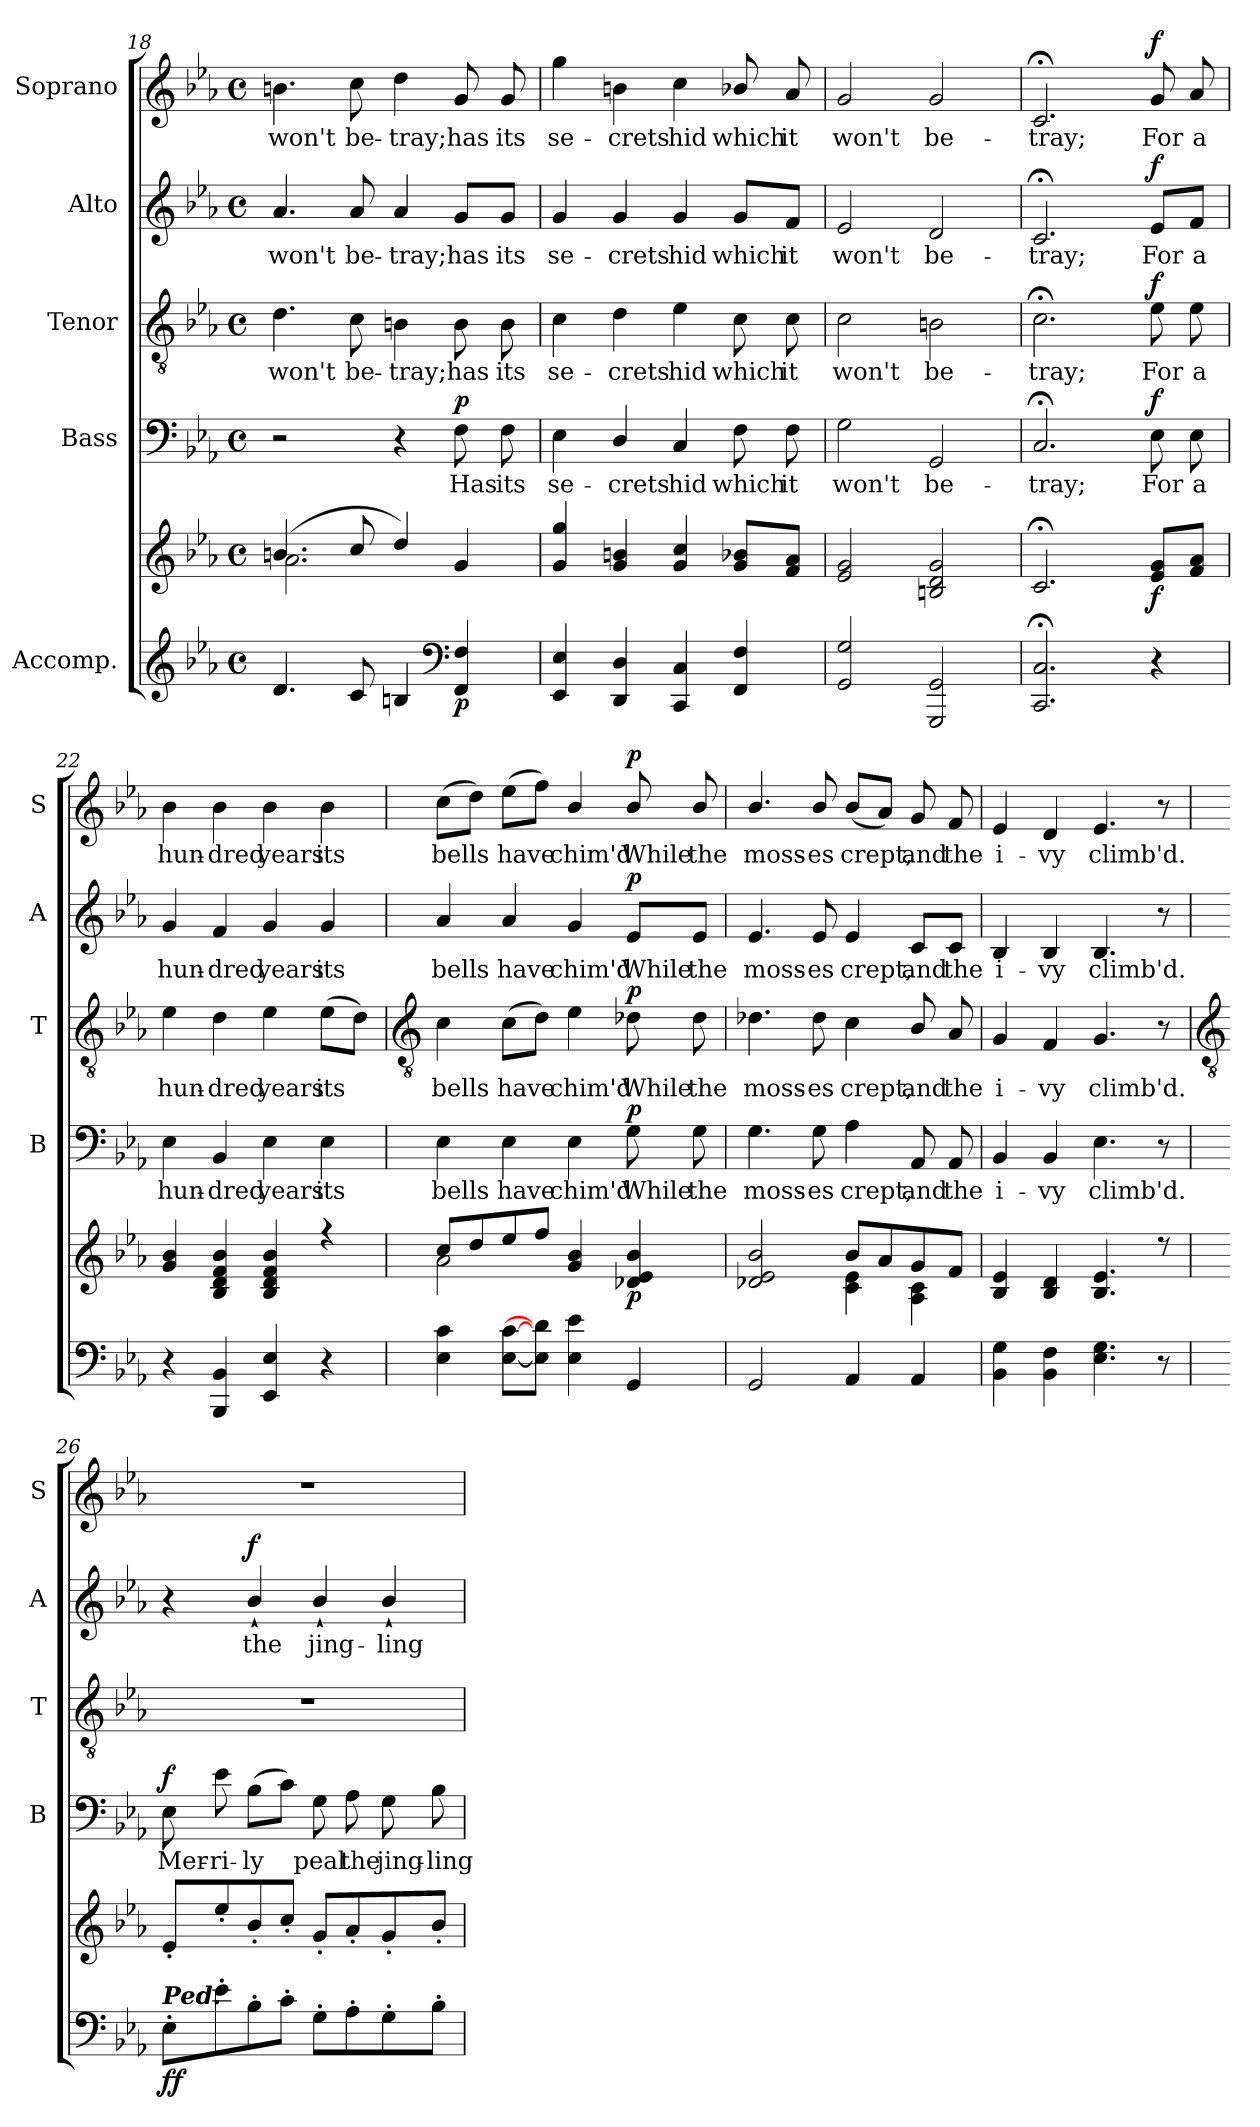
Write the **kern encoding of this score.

**kern	**kern	**dynam	**kern	**text	**dynam	**kern	**text	**dynam	**kern	**text	**dynam	**kern	**text	**dynam
*part5	*part5	*part5	*part4	*part4	*part4	*part3	*part3	*part3	*part2	*part2	*part2	*part1	*part1	*part1
*staff6	*staff5	*staff5/6	*staff4	*staff4	*staff4	*staff3	*staff3	*staff3	*staff2	*staff2	*staff2	*staff1	*staff1	*staff1
*I"Accomp.	*	*	*I"Bass	*	*	*I"Tenor	*	*	*I"Alto	*	*	*I"Soprano	*	*
*	*	*	*I'B	*	*	*I'T	*	*	*I'A	*	*	*I'S	*	*
!!LO:LB:g=z
*clefG2	*clefG2	*	*clefF4	*	*	*clefGv2	*	*	*clefG2	*	*	*clefG2	*	*
*k[b-e-a-]	*k[b-e-a-]	*	*k[b-e-a-]	*	*	*k[b-e-a-]	*	*	*k[b-e-a-]	*	*	*k[b-e-a-]	*	*
*E-:	*E-:	*	*E-:	*	*	*E-:	*	*	*E-:	*	*	*E-:	*	*
*M4/4	*M4/4	*	*M4/4	*	*	*M4/4	*	*	*M4/4	*	*	*M4/4	*	*
*met(c)	*met(c)	*	*met(c)	*	*	*met(c)	*	*	*met(c)	*	*	*met(c)	*	*
=18	=18	=18	=18	=18	=18	=18	=18	=18	=18	=18	=18	=18	=18	=18
*	*^	*	*	*	*	*	*	*	*	*	*	*	*	*
!	!	!	!	!	!	!	!	!LO:LY:b	!	!	!LO:LY:b	!	!	!LO:LY:b	!
4.d	(<4.bn/	2.a-\	.	2r	.	.	4.d	won't	.	4.a-	won't	.	4.bn	won't	.
!	!	!	!	!	!	!	!	!LO:LY:b	!	!	!LO:LY:b	!	!	!LO:LY:b	!
8c	8cc/	.	.	.	.	.	8c	be-	.	8a-	be-	.	8cc	be-	.
!	!	!	!	!	!	!	!	!LO:LY:b	!	!	!LO:LY:b	!	!	!LO:LY:b	!
4Bn	4dd/)	.	.	4r	.	.	4Bn	-tray;	.	4a-	-tray;	.	4dd	-tray;	.
*clefF4	*	*	*	*	*	*	*	*	*	*	*	*	*	*	*
!	!	!	!LO:DY:b=2	!	!LO:LY:b	!LO:DY:b	!	!LO:LY:b	!	!	!LO:LY:b	!	!	!LO:LY:b	!
4FF 4F	4g	4ryy	p	8F	Has	p	8B	has	.	8g/L	has	.	8g	has	.
!	!	!	!	!	!LO:LY:b	!	!	!LO:LY:b	!	!	!LO:LY:b	!	!	!LO:LY:b	!
.	.	.	.	8F	its	.	8B	its	.	8g/J	its	.	8g	its	.
=19	=19	=19	=19	=19	=19	=19	=19	=19	=19	=19	=19	=19	=19	=19	=19
!	!	!	!	!	!LO:LY:b	!	!	!LO:LY:b	!	!	!LO:LY:b	!	!	!LO:LY:b	!
4EE- 4E-	4g 4gg	1ryy	.	4E-	se-	.	4c	se-	.	4g	se-	.	4gg	se-	.
!	!	!	!	!	!LO:LY:b	!	!	!LO:LY:b	!	!	!LO:LY:b	!	!	!LO:LY:b	!
4DD/ 4D/	4g 4bn	.	.	4D/	-crets	.	4d	-crets	.	4g	-crets	.	4bn	-crets	.
!	!	!	!	!	!LO:LY:b	!	!	!LO:LY:b	!	!	!LO:LY:b	!	!	!LO:LY:b	!
4CC 4C	4g 4cc	.	.	4C	hid	.	4e-	hid	.	4g	hid	.	4cc	hid	.
!	!	!	!	!	!LO:LY:b	!	!	!LO:LY:b	!	!	!LO:LY:b	!	!	!LO:LY:b	!
4FF 4F	8g/ 8b-X/L	.	.	8F	which	.	8c	which	.	8g/L	which	.	8b-X/	which	.
!	!	!	!	!	!LO:LY:b	!	!	!LO:LY:b	!	!	!LO:LY:b	!	!	!LO:LY:b	!
.	8f 8a-J	.	.	8F	it	.	8c	it	.	8f/J	it	.	8a-	it	.
=20	=20	=20	=20	=20	=20	=20	=20	=20	=20	=20	=20	=20	=20	=20	=20
!	!	!	!	!	!LO:LY:b	!	!	!LO:LY:b	!	!	!LO:LY:b	!	!	!LO:LY:b	!
2GG 2G	2e- 2g	1ryy	.	2G	won't	.	2c	won't	.	2e-	won't	.	2g	won't	.
!	!	!	!	!	!LO:LY:b	!	!	!LO:LY:b	!	!	!LO:LY:b	!	!	!LO:LY:b	!
2GGG 2GG	2Bn 2d 2g	.	.	2GG	be-	.	2Bn	be-	.	2d	be-	.	2g	be-	.
=21	=21	=21	=21	=21	=21	=21	=21	=21	=21	=21	=21	=21	=21	=21	=21
!	!	!	!	!	!LO:LY:b	!	!	!LO:LY:b	!	!	!LO:LY:b	!	!	!LO:LY:b	!
2.CC;< 2.C;<	2.c;<	1ryy	.	2.C;<	-tray;	.	2.c;<	-tray;	.	2.c;<	-tray;	.	2.c;<	-tray;	.
!	!	!	!LO:DY:b	!	!LO:LY:b	!LO:DY:b	!	!LO:LY:b	!LO:DY:b	!	!LO:LY:b	!LO:DY:b	!	!LO:LY:b	!LO:DY:b
4r	8e- 8gL	.	f	8E-	For	f	8e-	For	f	8e-/L	For	f	8g	For	f
!	!	!	!	!	!LO:LY:b	!	!	!LO:LY:b	!	!	!LO:LY:b	!	!	!LO:LY:b	!
.	8f 8a-J	.	.	8E-	a	.	8e-	a	.	8f/J	a	.	8a-	a	.
=22	=22	=22	=22	=22	=22	=22	=22	=22	=22	=22	=22	=22	=22	=22	=22
!	!	!	!	!	!LO:LY:b	!	!	!LO:LY:b	!	!	!LO:LY:b	!	!	!LO:LY:b	!
4r	4g 4b-	1ryy	.	4E-	hun-	.	4e-	hun-	.	4g	hun-	.	4b-	hun-	.
!	!	!	!	!	!LO:LY:b	!	!	!LO:LY:b	!	!	!LO:LY:b	!	!	!LO:LY:b	!
4BBB- 4BB-	4B- 4d 4f 4b-	.	.	4BB-	-dred	.	4d	-dred	.	4f	-dred	.	4b-	-dred	.
!	!	!	!	!	!LO:LY:b	!	!	!LO:LY:b	!	!	!LO:LY:b	!	!	!LO:LY:b	!
4EE- 4E-	4B- 4d 4f 4b-	.	.	4E-	years	.	4e-	years	.	4g	years	.	4b-	years	.
!	!	!	!	!	!LO:LY:b	!	!	!LO:LY:b	!	!	!LO:LY:b	!	!	!LO:LY:b	!
4r	4r	.	.	4E-	its	.	(>8e-L	its	.	4g	its	.	4b-	its	.
.	.	.	.	.	.	.	8dJ)	.	.	.	.	.	.	.	.
!!LO:LB:g=z
=23	=23	=23	=23	=23	=23	=23	=23	=23	=23	=23	=23	=23	=23	=23	=23
*	*	*	*	*	*	*	*clefGv2	*	*	*	*	*	*	*	*
!	!	!	!	!	!LO:LY:b	!	!	!LO:LY:b	!	!	!LO:LY:b	!	!	!LO:LY:b	!
4E- 4c	8cc/L	2a-\	.	4E-	bells	.	4c	bells	.	4a-	bells	.	(>8ccL	bells	.
.	8dd/	.	.	.	.	.	.	.	.	.	.	.	8ddJ)	.	.
!	!	!	!	!	!LO:LY:b	!	!	!LO:LY:b	!	!	!LO:LY:b	!	!	!LO:LY:b	!
[8E- [8cL	8ee-/	.	.	4E-	have	.	(>8cL	have	.	4a-	have	.	(>8ee-L	have	.
8E-] 8d]J	8ff/J	.	.	.	.	.	8dJ)	.	.	.	.	.	8ffJ)	.	.
!	!	!	!	!	!LO:LY:b	!	!	!LO:LY:b	!	!	!LO:LY:b	!	!	!LO:LY:b	!
4E- 4e-	4g/ 4b-/	2ryy	.	4E-	chim'd	.	4e-	chim'd	.	4g/	chim'd	.	4b-/	chim'd	.
!	!	!	!LO:DY:b	!	!LO:LY:b	!LO:DY:b	!	!LO:LY:b	!LO:DY:b	!	!LO:LY:b	!LO:DY:b	!	!LO:LY:b	!LO:DY:b
4GG	4d-X/ 4e-/ 4b-/	.	p	8G	While	p	8d-X	While	p	8e-/L	While	p	8b-/	While	p
!	!	!	!	!	!LO:LY:b	!	!	!LO:LY:b	!	!	!LO:LY:b	!	!	!LO:LY:b	!
.	.	.	.	8G	the	.	8d-	the	.	8e-/J	the	.	8b-/	the	.
=24	=24	=24	=24	=24	=24	=24	=24	=24	=24	=24	=24	=24	=24	=24	=24
!	!	!	!	!	!LO:LY:b	!	!	!LO:LY:b	!	!	!LO:LY:b	!	!	!LO:LY:b	!
2GG	2d-X/ 2e-/ 2b-/	2ryy	.	4.G	moss-	.	4.d-X	moss-	.	4.e-/	moss-	.	4.b-/	moss-	.
!	!	!	!	!	!LO:LY:b	!	!	!LO:LY:b	!	!	!LO:LY:b	!	!	!LO:LY:b	!
.	.	.	.	8G	-es	.	8d-	-es	.	8e-/	-es	.	8b-/	-es	.
!	!	!	!	!	!LO:LY:b	!	!	!LO:LY:b	!	!	!LO:LY:b	!	!	!LO:LY:b	!
4AA-	8b-L	4c\ 4e-\	.	4A-	crept,	.	4c	crept,	.	4e-	crept,	.	(<8b-L	crept,	.
.	8a-	.	.	.	.	.	.	.	.	.	.	.	8a-J)	.	.
!	!	!	!	!	!LO:LY:b	!	!	!LO:LY:b	!	!	!LO:LY:b	!	!	!LO:LY:b	!
4AA-	8g	4A-\ 4c\	.	8AA-	and	.	8B-/	and	.	8c/L	and	.	8g	and	.
!	!	!	!	!	!LO:LY:b	!	!	!LO:LY:b	!	!	!LO:LY:b	!	!	!LO:LY:b	!
.	8fJ	.	.	8AA-	the	.	8A-	the	.	8c/J	the	.	8f	the	.
=25	=25	=25	=25	=25	=25	=25	=25	=25	=25	=25	=25	=25	=25	=25	=25
!	!	!	!	!	!LO:LY:b	!	!	!LO:LY:b	!	!	!LO:LY:b	!	!	!LO:LY:b	!
4BB- 4G	4B- 4e-	1ryy	.	4BB-	i-	.	4G	i-	.	4B-	i-	.	4e-	i-	.
!	!	!	!	!	!LO:LY:b	!	!	!LO:LY:b	!	!	!LO:LY:b	!	!	!LO:LY:b	!
4BB- 4F	4B- 4d	.	.	4BB-	-vy	.	4F	-vy	.	4B-	-vy	.	4d	-vy	.
!	!	!	!	!	!LO:LY:b	!	!	!LO:LY:b	!	!	!LO:LY:b	!	!	!LO:LY:b	!
4.E- 4.G	4.B- 4.e-	.	.	4.E-	climb'd.	.	4.G	climb'd.	.	4.B-	climb'd.	.	4.e-	climb'd.	.
8r	8r	.	.	8r	.	.	8r	.	.	8r	.	.	8r	.	.
*	*v	*v	*	*	*	*	*	*	*	*	*	*	*	*	*
!!LO:LB:g=z
=26	=26	=26	=26	=26	=26	=26	=26	=26	=26	=26	=26	=26	=26	=26
*	*	*	*	*	*	*clefGv2	*	*	*	*	*	*	*	*
!LO:TX:a:Bi:t=Ped.	!	!	!	!	!	!	!	!	!	!	!	!	!	!
!	!	!LO:DY:b=2	!	!LO:LY:b	!	!	!	!	!	!	!	!	!	!
!	!	!LO:DY:n=1:b	!	!	!LO:DY:b	!	!	!	!	!	!	!	!	!
8E-'L	8e-'L	f f	8E-	Mer-	f	1r	.	.	4r	.	.	1r	.	.
!	!	!	!	!LO:LY:b	!	!	!	!	!	!	!	!	!	!
8e-'	8ee-'	.	8e-	-ri-	.	.	.	.	.	.	.	.	.	.
!	!	!	!	!LO:LY:b	!	!	!	!	!	!LO:LY:b	!LO:DY:b	!	!	!
8B-'	8b-'	.	(>8B-L	-ly	.	.	.	.	4b-`/	the	f	.	.	.
8c'J	8cc'J	.	8cJ)	.	.	.	.	.	.	.	.	.	.	.
!	!	!	!	!LO:LY:b	!	!	!	!	!	!LO:LY:b	!	!	!	!
8G'L	8g'L	.	8G	peal	.	.	.	.	4b-`/	jing-	.	.	.	.
!	!	!	!	!LO:LY:b	!	!	!	!	!	!	!	!	!	!
8A-'	8a-'	.	8A-	the	.	.	.	.	.	.	.	.	.	.
!	!	!	!	!LO:LY:b	!	!	!	!	!	!LO:LY:b	!	!	!	!
8G'	8g'	.	8G	jing-	.	.	.	.	4b-`/	-ling	.	.	.	.
!	!	!	!	!LO:LY:b	!	!	!	!	!	!	!	!	!	!
8B-'J	8b-'J	.	8B-	-ling	.	.	.	.	.	.	.	.	.	.
=	=	=	=	=	=	=	=	=	=	=	=	=	=	=
*-	*-	*-	*-	*-	*-	*-	*-	*-	*-	*-	*-	*-	*-	*-
